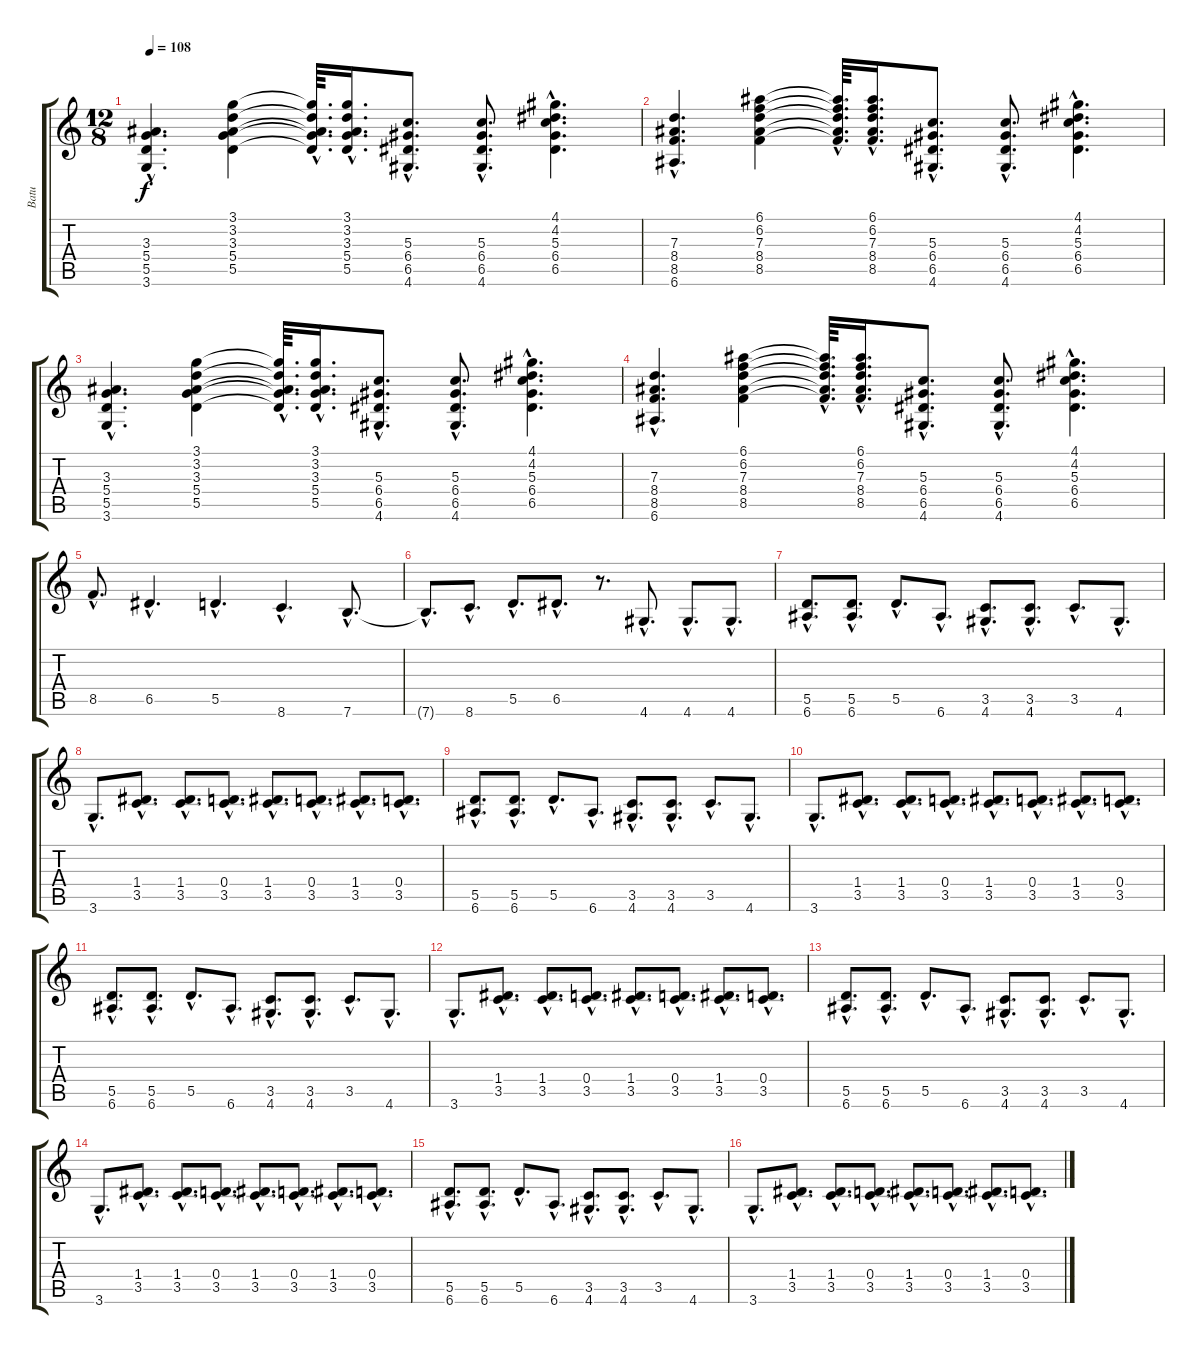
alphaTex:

\track ("Batu" "Batu") {instrument acousticguitarsteel}
\staff {score tabs}
\tuning (E4 B3 G3 D3 A2 E2) {hide}
\ts (12 8)
\tempo 108
\clef g2
\ks c
(3.3{hac} 5.4{hac} 5.5{hac} 3.6{hac}).4{d dy f} (3.1 3.2 3.3 5.4 5.5).4 (3.1{hac t} 3.2{hac t} 3.3{hac t} 5.4{hac t} 5.5{hac t}).64{d} (3.1{hac} 3.2{hac} 3.3{hac} 5.4{hac} 5.5{hac}).16{d} (5.3{hac} 6.4{hac} 6.5{hac} 4.6{hac}).8{d} (5.3{hac} 6.4{hac} 6.5{hac} 4.6{hac}).8{d} (4.1{hac} 4.2{hac} 5.3{hac} 6.4{hac} 6.5{hac}).4{d} |
(7.3{hac} 8.4{hac} 8.5{hac} 6.6{hac}).4{d} (6.1 6.2 7.3 8.4 8.5).4 (6.1{hac t} 6.2{hac t} 7.3{hac t} 8.4{hac t} 8.5{hac t}).64{d} (6.1{hac} 6.2{hac} 7.3{hac} 8.4{hac} 8.5{hac}).16{d} (5.3{hac} 6.4{hac} 6.5{hac} 4.6{hac}).8{d} (5.3{hac} 6.4{hac} 6.5{hac} 4.6{hac}).8{d} (4.1{hac} 4.2{hac} 5.3{hac} 6.4{hac} 6.5{hac}).4{d} |
(3.3{hac} 5.4{hac} 5.5{hac} 3.6{hac}).4{d} (3.1 3.2 3.3 5.4 5.5).4 (3.1{hac t} 3.2{hac t} 3.3{hac t} 5.4{hac t} 5.5{hac t}).64{d} (3.1{hac} 3.2{hac} 3.3{hac} 5.4{hac} 5.5{hac}).16{d} (5.3{hac} 6.4{hac} 6.5{hac} 4.6{hac}).8{d} (5.3{hac} 6.4{hac} 6.5{hac} 4.6{hac}).8{d} (4.1{hac} 4.2{hac} 5.3{hac} 6.4{hac} 6.5{hac}).4{d} |
(7.3{hac} 8.4{hac} 8.5{hac} 6.6{hac}).4{d} (6.1 6.2 7.3 8.4 8.5).4 (6.1{hac t} 6.2{hac t} 7.3{hac t} 8.4{hac t} 8.5{hac t}).64{d} (6.1{hac} 6.2{hac} 7.3{hac} 8.4{hac} 8.5{hac}).16{d} (5.3{hac} 6.4{hac} 6.5{hac} 4.6{hac}).8{d} (5.3{hac} 6.4{hac} 6.5{hac} 4.6{hac}).8{d} (4.1{hac} 4.2{hac} 5.3{hac} 6.4{hac} 6.5{hac}).4{d} |
8.5{hac}.8{d} 6.5{hac}.4{d} 5.5{hac}.4{d} 8.6{hac}.4{d} 7.6{hac}.8{d} |
7.6{hac t}.8{d} 8.6{hac}.8{d} 5.5{hac}.8{d} 6.5{hac}.8{d} r.8{d} 4.6{hac}.8{d} 4.6{hac}.8{d} 4.6{hac}.8{d} |
(5.5{hac} 6.6{hac}).8{d} (5.5{hac} 6.6{hac}).8{d} 5.5{hac}.8{d} 6.6{hac}.8{d} (3.5{hac} 4.6{hac}).8{d} (3.5{hac} 4.6{hac}).8{d} 3.5{hac}.8{d} 4.6{hac}.8{d} |
3.6{hac}.8{d} (1.4{hac} 3.5{hac}).8{d} (1.4{hac} 3.5{hac}).8{d} (0.4{hac} 3.5{hac}).8{d} (1.4{hac} 3.5{hac}).8{d} (0.4{hac} 3.5{hac}).8{d} (1.4{hac} 3.5{hac}).8{d} (0.4{hac} 3.5{hac}).8{d} |
(5.5{hac} 6.6{hac}).8{d} (5.5{hac} 6.6{hac}).8{d} 5.5{hac}.8{d} 6.6{hac}.8{d} (3.5{hac} 4.6{hac}).8{d} (3.5{hac} 4.6{hac}).8{d} 3.5{hac}.8{d} 4.6{hac}.8{d} |
3.6{hac}.8{d} (1.4{hac} 3.5{hac}).8{d} (1.4{hac} 3.5{hac}).8{d} (0.4{hac} 3.5{hac}).8{d} (1.4{hac} 3.5{hac}).8{d} (0.4{hac} 3.5{hac}).8{d} (1.4{hac} 3.5{hac}).8{d} (0.4{hac} 3.5{hac}).8{d} |
(5.5{hac} 6.6{hac}).8{d} (5.5{hac} 6.6{hac}).8{d} 5.5{hac}.8{d} 6.6{hac}.8{d} (3.5{hac} 4.6{hac}).8{d} (3.5{hac} 4.6{hac}).8{d} 3.5{hac}.8{d} 4.6{hac}.8{d} |
3.6{hac}.8{d} (1.4{hac} 3.5{hac}).8{d} (1.4{hac} 3.5{hac}).8{d} (0.4{hac} 3.5{hac}).8{d} (1.4{hac} 3.5{hac}).8{d} (0.4{hac} 3.5{hac}).8{d} (1.4{hac} 3.5{hac}).8{d} (0.4{hac} 3.5{hac}).8{d} |
(5.5{hac} 6.6{hac}).8{d} (5.5{hac} 6.6{hac}).8{d} 5.5{hac}.8{d} 6.6{hac}.8{d} (3.5{hac} 4.6{hac}).8{d} (3.5{hac} 4.6{hac}).8{d} 3.5{hac}.8{d} 4.6{hac}.8{d} |
3.6{hac}.8{d} (1.4{hac} 3.5{hac}).8{d} (1.4{hac} 3.5{hac}).8{d} (0.4{hac} 3.5{hac}).8{d} (1.4{hac} 3.5{hac}).8{d} (0.4{hac} 3.5{hac}).8{d} (1.4{hac} 3.5{hac}).8{d} (0.4{hac} 3.5{hac}).8{d} |
(5.5{hac} 6.6{hac}).8{d} (5.5{hac} 6.6{hac}).8{d} 5.5{hac}.8{d} 6.6{hac}.8{d} (3.5{hac} 4.6{hac}).8{d} (3.5{hac} 4.6{hac}).8{d} 3.5{hac}.8{d} 4.6{hac}.8{d} |
3.6{hac}.8{d} (1.4{hac} 3.5{hac}).8{d} (1.4{hac} 3.5{hac}).8{d} (0.4{hac} 3.5{hac}).8{d} (1.4{hac} 3.5{hac}).8{d} (0.4{hac} 3.5{hac}).8{d} (1.4{hac} 3.5{hac}).8{d} (0.4{hac} 3.5{hac}).8{d}
